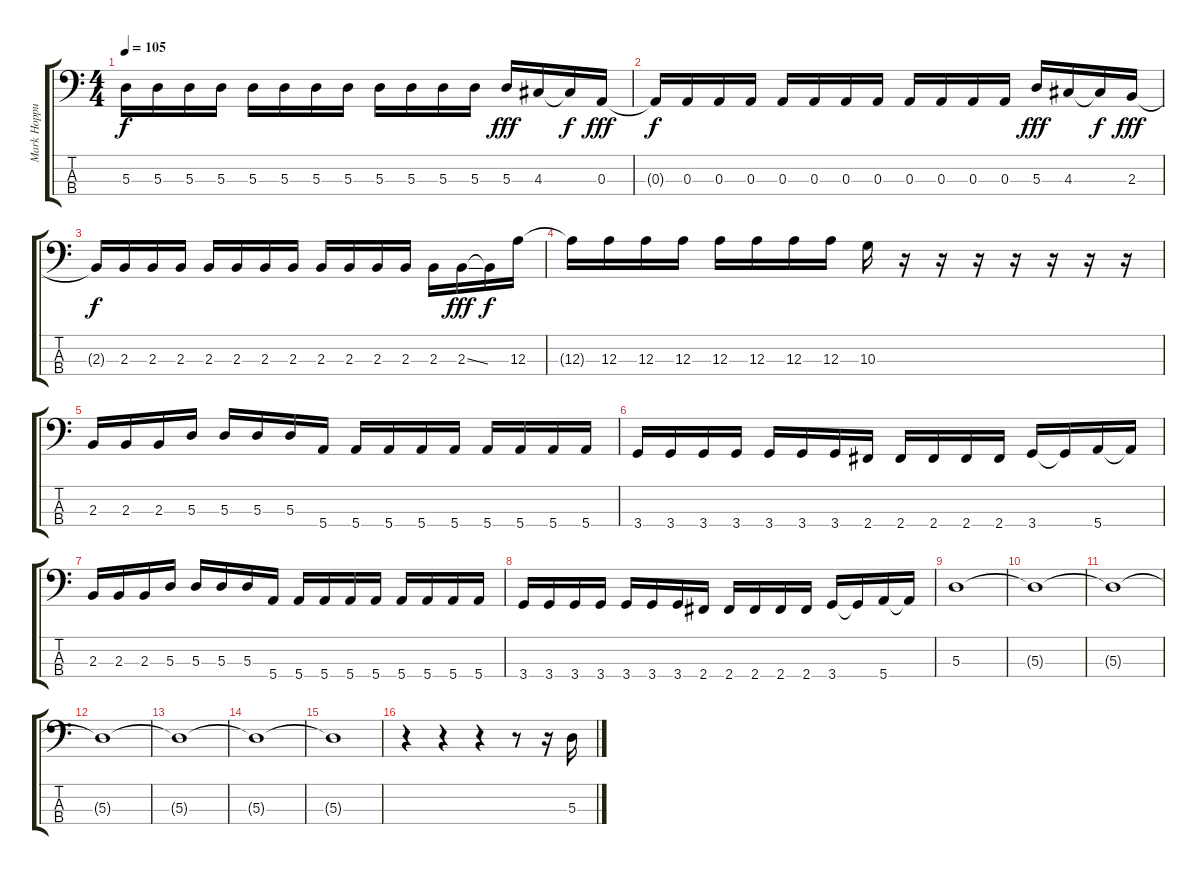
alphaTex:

\track ("Mark Hoppus" "Mark Hoppu") {instrument electricbasspick}
\staff {score tabs}
\tuning (G2 D2 A1 E1) {hide}
\ts (4 4)
\tempo 105
\clef f4
\ks c
5.3.16{dy f} 5.3.16 5.3.16 5.3.16 5.3.16 5.3.16 5.3.16 5.3.16 5.3.16 5.3.16 5.3.16 5.3.16 5.3.16{dy fff} 4.3.16 4.3{t}.16{dy f} 0.3.16{dy fff} |
0.3{t}.16{dy f} 0.3.16 0.3.16 0.3.16 0.3.16 0.3.16 0.3.16 0.3.16 0.3.16 0.3.16 0.3.16 0.3.16 5.3.16{dy fff} 4.3.16 4.3{t}.16{dy f} 2.3.16{dy fff} |
2.3{t}.16{dy f} 2.3.16 2.3.16 2.3.16 2.3.16 2.3.16 2.3.16 2.3.16 2.3.16 2.3.16 2.3.16 2.3.16 2.3.16 2.3{ss}.16{dy fff} 2.3{t}.16{dy f} 12.3.16 |
12.3{t}.16 12.3.16 12.3.16 12.3.16 12.3.16 12.3.16 12.3.16 12.3.16 10.3.16 r.16 r.16 r.16 r.16 r.16 r.16 r.16 |
2.3.16 2.3.16 2.3.16 5.3.16 5.3.16 5.3.16 5.3.16 5.4.16 5.4.16 5.4.16 5.4.16 5.4.16 5.4.16 5.4.16 5.4.16 5.4.16 |
3.4.16 3.4.16 3.4.16 3.4.16 3.4.16 3.4.16 3.4.16 2.4.16 2.4.16 2.4.16 2.4.16 2.4.16 3.4.16 3.4{t}.16 5.4.16 5.4{t}.16 |
2.3.16 2.3.16 2.3.16 5.3.16 5.3.16 5.3.16 5.3.16 5.4.16 5.4.16 5.4.16 5.4.16 5.4.16 5.4.16 5.4.16 5.4.16 5.4.16 |
3.4.16 3.4.16 3.4.16 3.4.16 3.4.16 3.4.16 3.4.16 2.4.16 2.4.16 2.4.16 2.4.16 2.4.16 3.4.16 3.4{t}.16 5.4.16 5.4{t}.16 |
5.3.1 |
5.3{t}.1 |
5.3{t}.1 |
5.3{t}.1 |
5.3{t}.1 |
5.3{t}.1 |
5.3{t}.1 |
r.4 r.4 r.4 r.8 r.16 5.3.16
